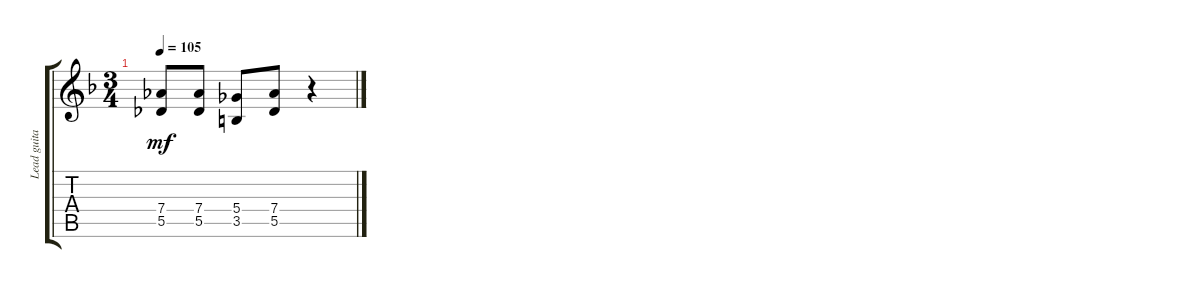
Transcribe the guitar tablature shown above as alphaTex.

\track ("Lead guitar" "Lead guita") {instrument overdrivenguitar}
\staff {score tabs}
\tuning (Eb4 Bb3 Gb3 Db3 Ab2 Eb2) {hide}
\ts (3 4)
\tempo 105
\clef g2
\ks f
(7.4 5.5).8{dy mf} (7.4 5.5).8 (5.4 3.5).8 (7.4 5.5).8 r.4
